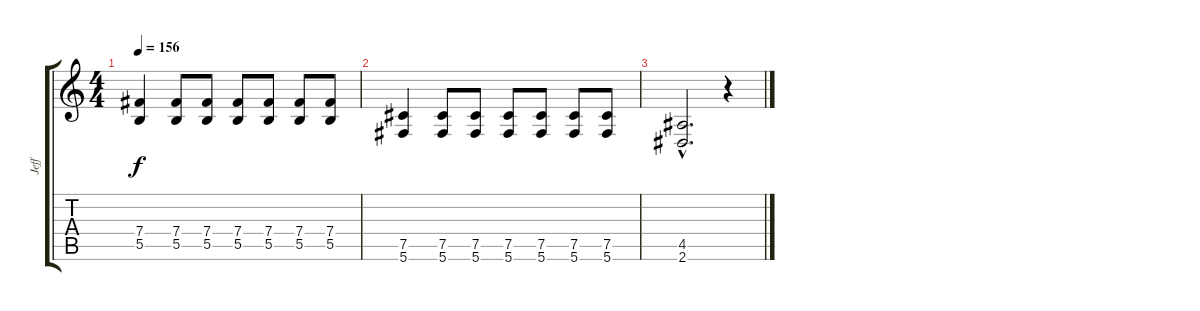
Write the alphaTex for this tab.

\track ("Jeff" "Jeff") {instrument distortionguitar}
\staff {score tabs}
\tuning (Db4 Ab3 E3 B2 Gb2 Db2) {hide}
\ts (4 4)
\tempo 156
\clef g2
\ks c
(7.4 5.5).4{dy f} (7.4 5.5).8 (7.4 5.5).8 (7.4 5.5).8 (7.4 5.5).8 (7.4 5.5).8 (7.4 5.5).8 |
(7.5 5.6).4 (7.5 5.6).8 (7.5 5.6).8 (7.5 5.6).8 (7.5 5.6).8 (7.5 5.6).8 (7.5 5.6).8 |
(4.5{hac} 2.6{hac}).2{d} r.4
